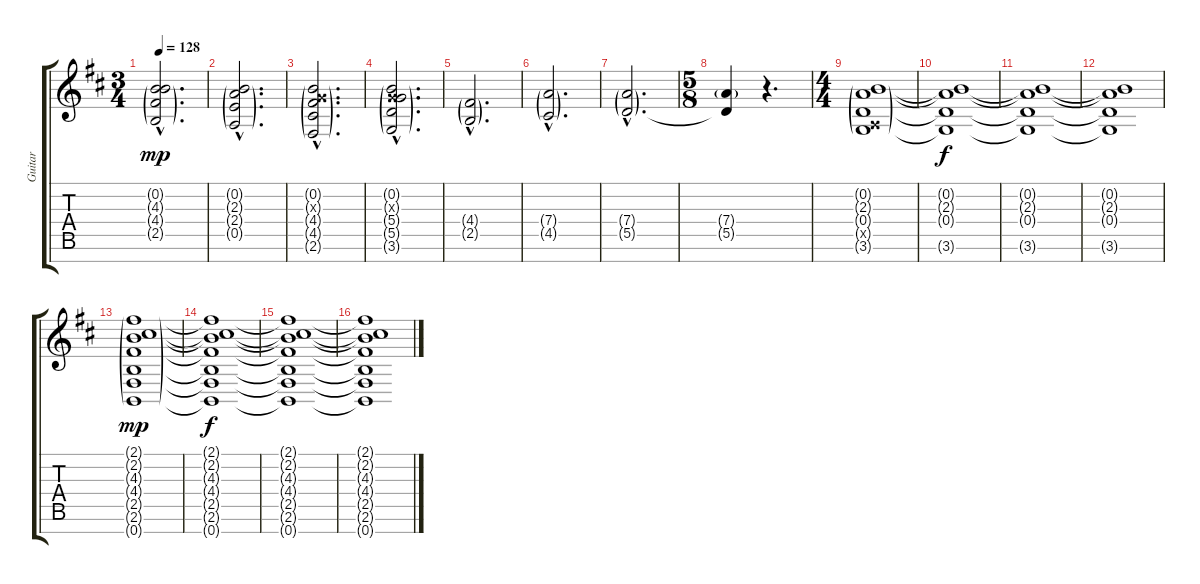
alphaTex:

\track ("Guitar" "Guitar") {instrument distortionguitar}
\staff {score tabs}
\tuning (E4 B3 G3 D3 A2 E2 B1) {hide}
\ts (3 4)
\tempo 128
\clef g2
\ks d
(0.2{g hac} 4.3{g hac} 4.4{g hac} 2.5{g hac}).2{d dy mp} |
(0.2{g hac} 2.3{g hac} 2.4{g hac} 0.5{g hac}).2{d} |
(0.2{g hac} 0.3{g hac x} 4.4{g hac} 4.5{g hac} 2.6{g hac}).2{d} |
(0.2{g hac} 0.3{g hac x} 5.4{g hac} 5.5{g hac} 3.6{g hac}).2{d} |
(4.4{g hac} 2.5{g hac}).2{d} |
(7.4{g hac} 4.5{g hac}).2{d} |
(7.4{g hac} 5.5{g hac}).2{d} |
\ts (5 8)
(7.4{g} 5.5{t}).4 r.4{d} |
\ts (4 4)
(0.2{g} 2.3{g} 0.4{g} 0.5{g x} 3.6{g}).1 |
(0.2{t} 2.3{t} 0.4{t} 3.6{t}).1{dy f} |
(0.2{t} 2.3{t} 0.4{t} 3.6{t}).1 |
(0.2{t} 2.3{t} 0.4{t} 3.6{t}).1 |
(2.1{g} 2.2{g} 4.3{g} 4.4{g} 2.5{g} 2.6{g} 0.7{g}).1{dy mp} |
(2.1{t} 2.2{t} 4.3{t} 4.4{t} 2.5{t} 2.6{t} 0.7{t}).1{dy f} |
(2.1{t} 2.2{t} 4.3{t} 4.4{t} 2.5{t} 2.6{t} 0.7{t}).1 |
(2.1{t} 2.2{t} 4.3{t} 4.4{t} 2.5{t} 2.6{t} 0.7{t}).1
